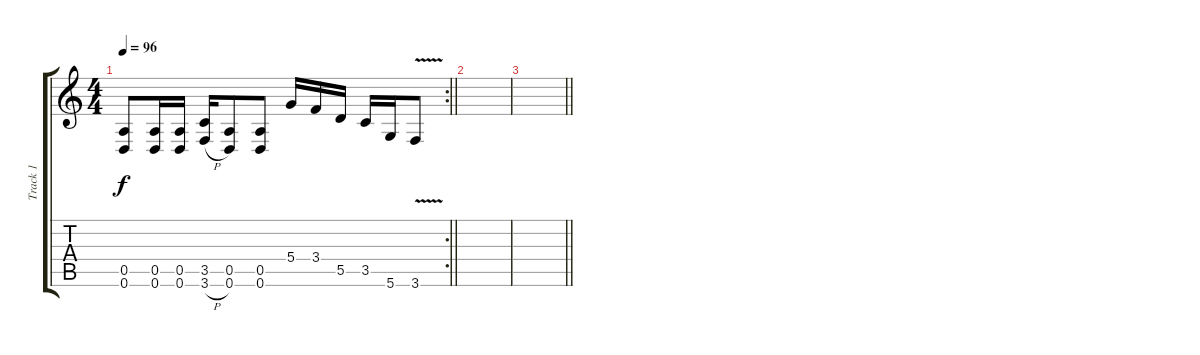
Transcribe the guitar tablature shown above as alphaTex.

\track ("Track 1" "Track 1") {instrument overdrivenguitar}
\staff {score tabs}
\tuning (E4 B3 G3 D3 A2 D2) {hide}
\rc 2
\ts (4 4)
\tempo 96
\clef g2
\barLineRight lightlight
\ks c
(0.5 0.6).8{dy f} (0.5 0.6).16 (0.5 0.6).16 (3.5 3.6{h}).16 (0.5 0.6).8 (0.5 0.6).8 5.4.16 3.4.16 5.5.16 3.5.16 5.6.16 3.6{v}.8 |
|
\barLineRight lightlight
